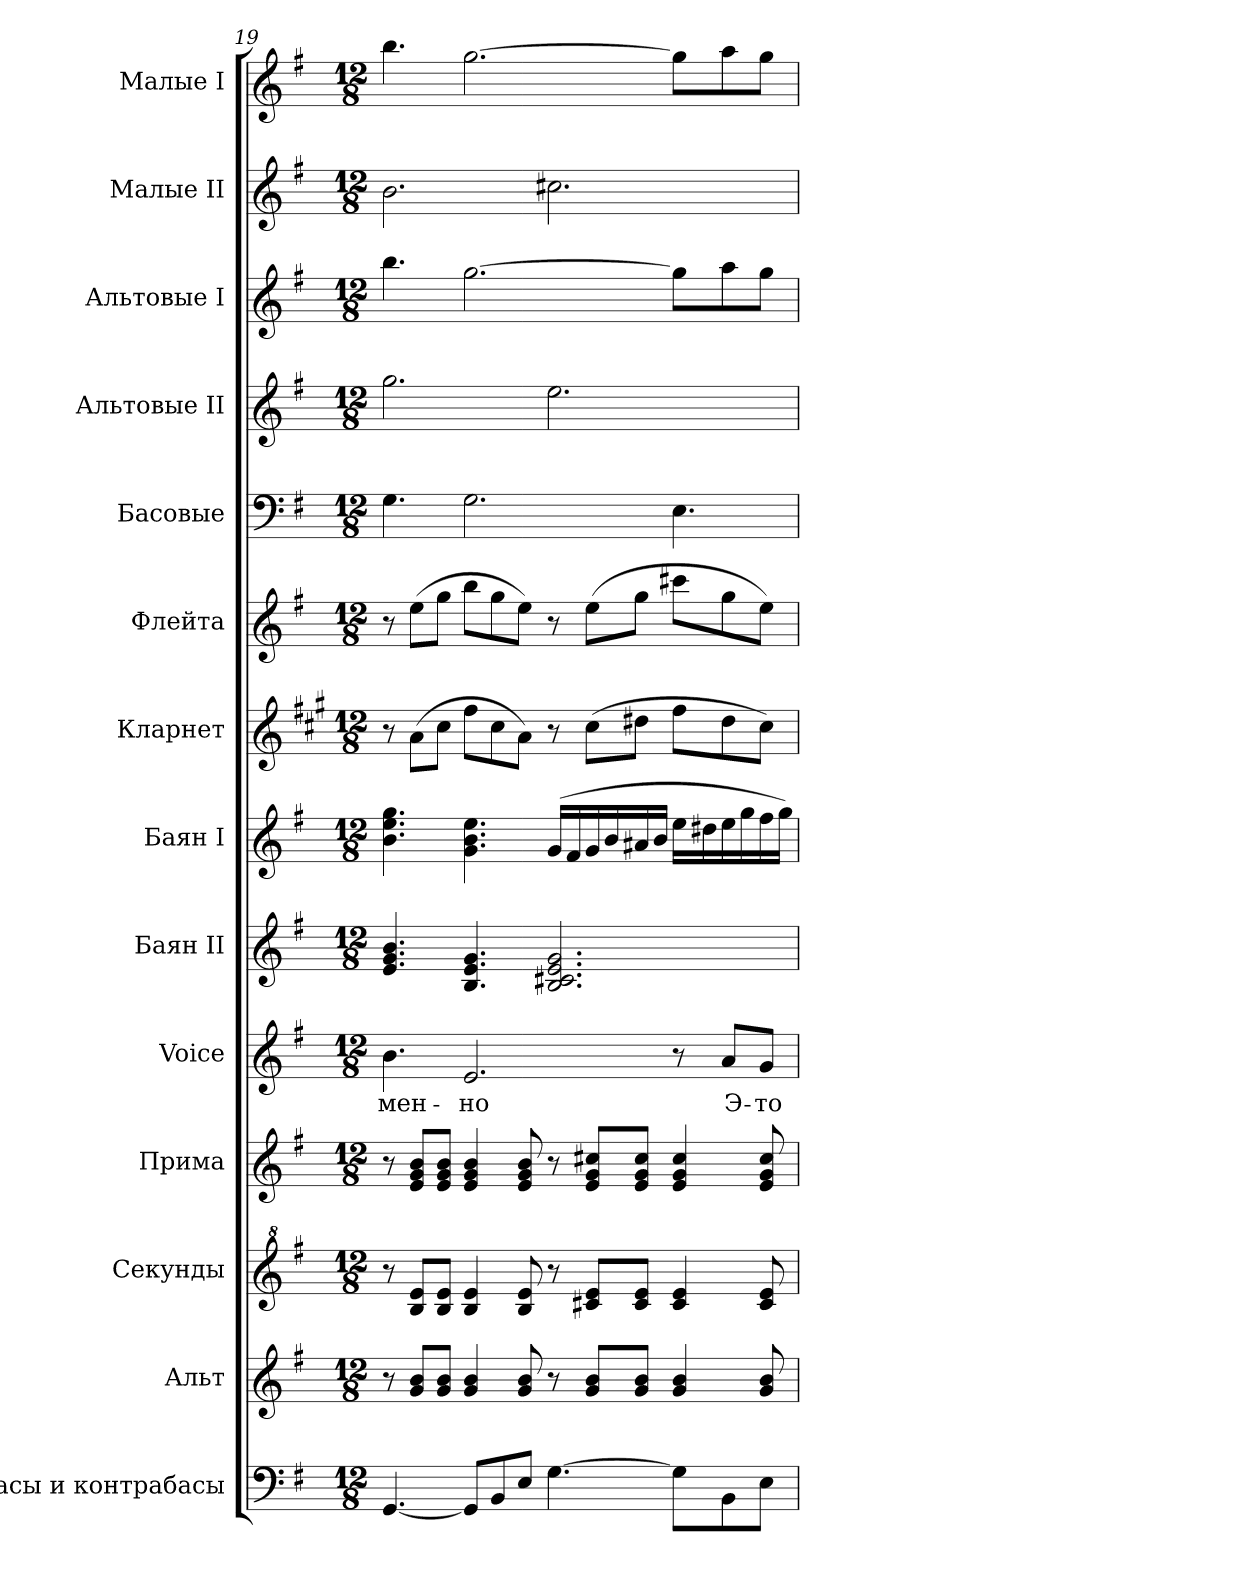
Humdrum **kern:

**kern	**kern	**kern	**kern	**kern	**text	**kern	**kern	**kern	**kern	**kern	**kern	**kern	**kern	**kern
*part14	*part13	*part12	*part11	*part10	*part10	*part9	*part8	*part7	*part6	*part5	*part4	*part3	*part2	*part1
*staff14	*staff13	*staff12	*staff11	*staff10	*staff10	*staff9	*staff8	*staff7	*staff6	*staff5	*staff4	*staff3	*staff2	*staff1
*I"Басы и контрабасы	*I"Альт	*I"Секунды	*I"Прима	*I"Voice	*	*I"Баян II	*I"Баян I	*I"Кларнет	*I"Флейта	*I"Басовые	*I"Альтовые II	*I"Альтовые I	*I"Малые II	*I"Малые I
*	*	*	*	*I'Voice	*	*	*	*	*	*	*	*	*	*
!!LO:PB:g=z
*clefF4	*clefG2	*clefG^2	*clefG2	*clefG2	*	*clefG2	*clefG2	*clefG2	*clefG2	*clefF4	*clefG2	*clefG2	*clefG2	*clefG2
*ITrd7c12	*ITrd7c12	*ITrd7c12	*ITrd7c12	*	*	*	*	*ITrd1c2	*	*	*	*	*	*
*k[f#]	*k[f#]	*k[f#]	*k[f#]	*k[f#]	*	*k[f#]	*k[f#]	*k[f#]	*k[f#]	*k[f#]	*k[f#]	*k[f#]	*k[f#]	*k[f#]
*G:	*G:	*G:	*G:	*G:	*	*G:	*G:	*G:	*G:	*G:	*G:	*G:	*G:	*G:
*M12/8	*M12/8	*M12/8	*M12/8	*M12/8	*	*M12/8	*M12/8	*M12/8	*M12/8	*M12/8	*M12/8	*M12/8	*M12/8	*M12/8
=19	=19	=19	=19	=19	=19	=19	=19	=19	=19	=19	=19	=19	=19	=19
!	!	!	!	!	!LO:LY:b:color=#000000	!	!	!	!	!	!	!	!	!
[<4.GGGi/	8r	8r	8r	4.bi\	-мен-	4.ei/ 4.gi 4.bi	4.bi\ 4.eei 4.ggi	8r	8r	4.Gi\	2.ggi\	4.bbi\	2.bi\	4.bbi\
.	8Gi/ 8BiL	8Bi/ 8eiL	8Ei/ 8Gi 8BiL	.	.	.	.	(8gi\L	(8eei\L	.	.	.	.	.
.	8Gi/ 8BiJ	8Bi/ 8eiJ	8Ei/ 8Gi 8BiJ	.	.	.	.	8bi\J	8ggi\J	.	.	.	.	.
!	!	!	!	!	!LO:LY:b:color=#000000	!	!	!	!	!	!	!	!	!
8GGGi/L]	4Gi/ 4Bi	4Bi/ 4ei	4Ei/ 4Gi 4Bi	2.ei/	-но	4.Bi/ 4.ei 4.gi	4.gi\ 4.bi 4.eei	8eei\L	8bbi\L	2.Gi\	.	[>2.ggi\	.	[>2.ggi\
8BBBi/	.	.	.	.	.	.	.	8bi\	8ggi\	.	.	.	.	.
8EEi/J	8Gi/ 8Bi	8Bi/ 8ei	8Ei/ 8Gi 8Bi	.	.	.	.	8gi\J)	8eei\J)	.	.	.	.	.
[>4.GGi\	8r	8r	8r	.	.	2.Bi/ 2.c#Xi 2.ei 2.gi	(16gi/LL	8r	8r	.	2.eei\	.	2.cc#Xi\	.
.	.	.	.	.	.	.	16f#i/	.	.	.	.	.	.	.
.	8Gi/ 8BiL	8c#Xi/ 8eiL	8Ei/ 8Gi 8c#XiL	.	.	.	16gi/	(8bi\L	(8eei\L	.	.	.	.	.
.	.	.	.	.	.	.	16bi/	.	.	.	.	.	.	.
.	8Gi/ 8BiJ	8c#i/ 8eiJ	8Ei/ 8Gi 8c#iJ	.	.	.	16a#Xi/	8cc#Xi\J	8ggi\J	.	.	.	.	.
.	.	.	.	.	.	.	16bi/JJ	.	.	.	.	.	.	.
8GGi\L]	4Gi/ 4Bi	4c#i/ 4ei	4Ei/ 4Gi 4c#i	8r	.	.	16eei\LL	8eei\L	8ccc#Xi\L	4.Ei\	.	8ggi\L]	.	8ggi\L]
.	.	.	.	.	.	.	16dd#Xi\	.	.	.	.	.	.	.
!	!	!	!	!	!LO:LY:b:color=#000000	!	!	!	!	!	!	!	!	!
8BBBi\	.	.	.	8ai/L	Э-	.	16eei\	8cc#i\	8ggi\	.	.	8aai\	.	8aai\
.	.	.	.	.	.	.	16ggi\	.	.	.	.	.	.	.
!	!	!	!	!	!LO:LY:b:color=#000000	!	!	!	!	!	!	!	!	!
8EEi\J	8Gi/ 8Bi	8c#i/ 8ei	8Ei/ 8Gi 8c#i	8gi/J	-то	.	16ff#i\	8bi\J)	8eei\J)	.	.	8ggi\J	.	8ggi\J
.	.	.	.	.	.	.	16ggi\JJ)	.	.	.	.	.	.	.
=	=	=	=	=	=	=	=	=	=	=	=	=	=	=
*-	*-	*-	*-	*-	*-	*-	*-	*-	*-	*-	*-	*-	*-	*-
